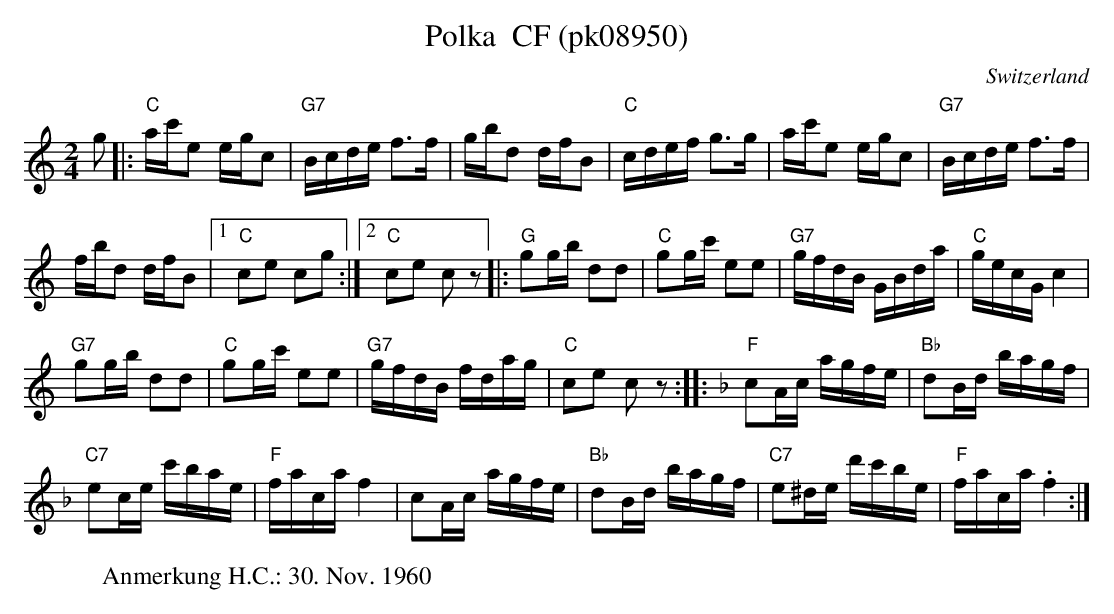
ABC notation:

X:1
T: Polka  CF (pk08950)
M:2/4
L:1/16
O:Switzerland
K:C major
g2 |: "C"ac'e2 egc2 | "G7"Bcde f3f | gbd2 dfB2 | "C"cdef g3g | ac'e2 egc2 | "G7"Bcde f3f |
fbd2 dfB2 |1 "C"c2e2 c2g2 :|2 "C"c2e2 c2z2 |: "G"g2gb d2d2 | "C"g2gc' e2e2 | "G7"gfdB GBda | "C"gecG c4 |
 "G7"g2gb d2d2 | "C"g2gc' e2e2 | "G7"gfdB fdag | "C"c2e2 c2z2 :: [K:F] "F"c2Ac agfe | "Bb"d2Bd bagf |
"C7"e2ce c'bae | "F"faca f4 | c2Ac agfe | "Bb"d2Bd bagf | "C7"e2^de d'c'be | "F"faca .f4 :|
W: Anmerkung H.C.: 30. Nov. 1960
